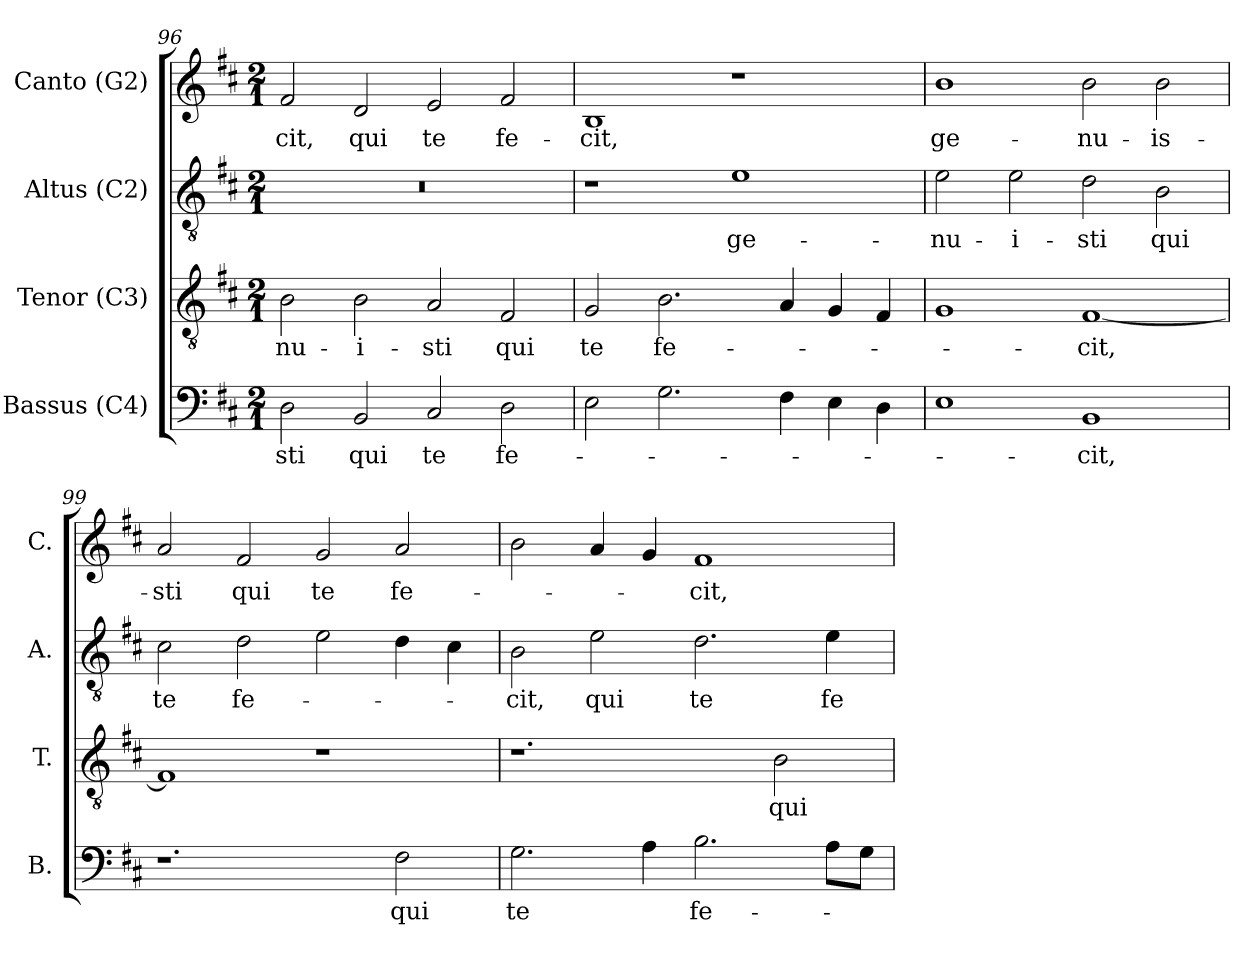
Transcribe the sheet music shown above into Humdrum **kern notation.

**kern	**text	**kern	**text	**kern	**text	**kern	**text
*part4	*part4	*part3	*part3	*part2	*part2	*part1	*part1
*staff4	*staff4	*staff3	*staff3	*staff2	*staff2	*staff1	*staff1
*I"Bassus (C4)	*	*I"Tenor (C3)	*	*I"Altus (C2)	*	*I"Canto (G2)	*
*I'B.	*	*I'T.	*	*I'A.	*	*I'C.	*
*clefF4	*	*clefGv2	*	*clefGv2	*	*clefG2	*
*	*	*ITrd7c12	*	*ITrd7c12	*	*	*
*k[f#c#]	*	*k[f#c#]	*	*k[f#c#]	*	*k[f#c#]	*
*D:	*	*D:	*	*D:	*	*D:	*
*M2/1	*	*M2/1	*	*M2/1	*	*M2/1	*
=96	=96	=96	=96	=96	=96	=96	=96
!	!LO:LY:b:color=#000000	!	!	!	!	!	!
!	!	!	!LO:LY:b:color=#000000	!LO:N:vis=1	!	!	!
!	!	!	!	!	!	!	!LO:LY:b:color=#000000
2Di\	-sti	2BBi\	-nu-	0r	.	2f#i/	-cit,
!	!LO:LY:b:color=#000000	!	!	!	!	!	!
!	!	!	!LO:LY:b:color=#000000	!	!	!	!
!	!	!	!	!	!	!	!LO:LY:b:color=#000000
2BBi/	qui	2BBi\	-i-	.	.	2di/	qui
!	!LO:LY:b:color=#000000	!	!	!	!	!	!
!	!	!	!LO:LY:b:color=#000000	!	!	!	!
!	!	!	!	!	!	!	!LO:LY:b:color=#000000
2C#i/	te	2AAi/	-sti	.	.	2ei/	te
!	!LO:LY:b:color=#000000	!	!	!	!	!	!
!	!	!	!LO:LY:b:color=#000000	!	!	!	!
!	!	!	!	!	!	!	!LO:LY:b:color=#000000
2Di\	fe-	2FF#i/	qui	.	.	2f#i/	fe-
=97	=97	=97	=97	=97	=97	=97	=97
!	!	!	!LO:LY:b:color=#000000	!	!	!	!
!	!	!	!	!	!	!	!LO:LY:b:color=#000000
2Ei\	.	2GGi/	te	1r	.	1Bi	-cit,
!	!	!	!LO:LY:b:color=#000000	!	!	!	!
2.Gi\	.	2.BBi\	fe-	.	.	.	.
!	!	!	!	!	!LO:LY:b:color=#000000	!	!
.	.	.	.	1Ei	ge-	1r	.
4F#i\	.	4AAi/	.	.	.	.	.
4Ei\	.	4GGi/	.	.	.	.	.
4Di\	.	4FF#i/	.	.	.	.	.
!!LO:PB:g=z
=98	=98	=98	=98	=98	=98	=98	=98
!	!	!	!	!	!LO:LY:b:color=#000000	!	!
!	!	!	!	!	!	!	!LO:LY:b:color=#000000
1Ei	.	1GGi	.	2Ei\	-nu-	1bi	ge-
!	!	!	!	!	!LO:LY:b:color=#000000	!	!
.	.	.	.	2Ei\	-i-	.	.
!	!LO:LY:b:color=#000000	!	!	!	!	!	!
!	!	!	!LO:LY:b:color=#000000	!	!	!	!
!	!	!	!	!	!LO:LY:b:color=#000000	!	!
!	!	!	!	!	!	!	!LO:LY:b:color=#000000
1BBi	-cit,	[1FF#i	-cit,	2Di\	-sti	2bi\	-nu-
!	!	!	!	!	!LO:LY:b:color=#000000	!	!
!	!	!	!	!	!	!	!LO:LY:b:color=#000000
.	.	.	.	2BBi\	qui	2bi\	-is-
=99	=99	=99	=99	=99	=99	=99	=99
!	!	!	!	!	!LO:LY:b:color=#000000	!	!
!	!	!	!	!	!	!	!LO:LY:b:color=#000000
1.r	.	1FF#i]	.	2C#i\	te	2ai/	-sti
!	!	!	!	!	!LO:LY:b:color=#000000	!	!
!	!	!	!	!	!	!	!LO:LY:b:color=#000000
.	.	.	.	2Di\	fe-	2f#i/	qui
!	!	!	!	!	!	!	!LO:LY:b:color=#000000
.	.	1r	.	2Ei\	.	2gi/	te
!	!LO:LY:b:color=#000000	!	!	!	!	!	!
!	!	!	!	!	!	!	!LO:LY:b:color=#000000
2F#i\	qui	.	.	4Di\	.	2ai/	fe-
.	.	.	.	4C#i\	.	.	.
=100	=100	=100	=100	=100	=100	=100	=100
!	!LO:LY:b:color=#000000	!	!	!	!	!	!
!	!	!	!	!	!LO:LY:b:color=#000000	!	!
2.Gi\	te	1.r	.	2BBi\	-cit,	2bi\	.
!	!	!	!	!	!LO:LY:b:color=#000000	!	!
.	.	.	.	2Ei\	qui	4ai/	.
4Ai\	.	.	.	.	.	4gi/	.
!	!LO:LY:b:color=#000000	!	!	!	!	!	!
!	!	!	!	!	!LO:LY:b:color=#000000	!	!
!	!	!	!	!	!	!	!LO:LY:b:color=#000000
2.Bi\	fe-	.	.	2.Di\	te	1f#i	-cit,
!	!	!	!LO:LY:b:color=#000000	!	!	!	!
.	.	2BBi\	qui	.	.	.	.
!	!	!	!	!	!LO:LY:b:color=#000000	!	!
8Ai\L	.	.	.	4Ei\	fe-	.	.
8Gi\J	.	.	.	.	.	.	.
=	=	=	=	=	=	=	=
*-	*-	*-	*-	*-	*-	*-	*-
